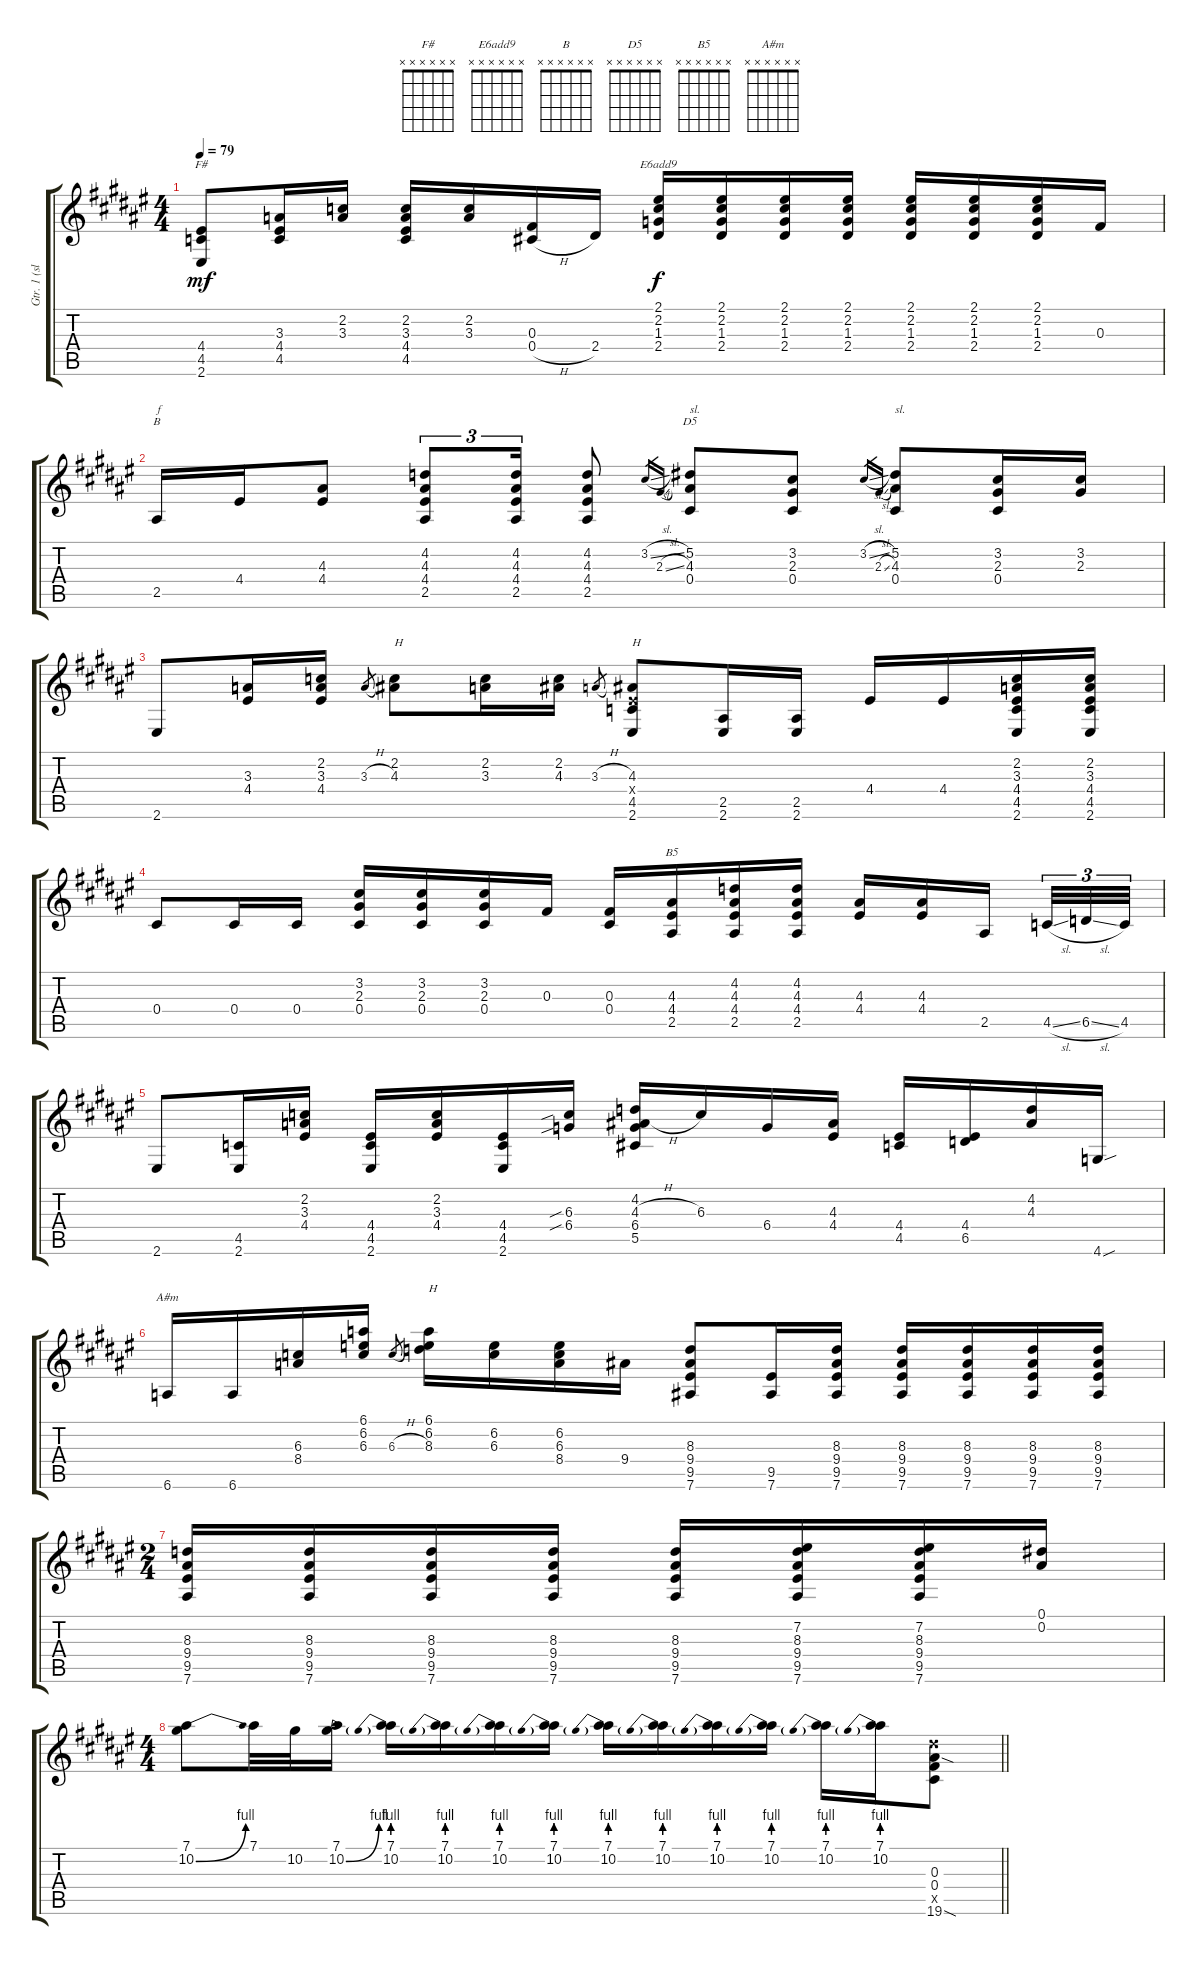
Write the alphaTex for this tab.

\track ("Gtr. 1 (slight fuzz)" "Gtr. 1 (sl") {instrument electricguitarclean}
\staff {score tabs}
\tuning (Eb4 Bb3 Gb3 Db3 Ab2 Eb2) {hide}
\chord ("F#" x x x x x x)
\chord ("E6add9" x x x x x x)
\chord ("B" x x x x x x)
\chord ("D5" x x x x x x)
\chord ("B5" x x x x x x)
\chord ("A#m" x x x x x x)
\ts (4 4)
\tempo 79
\clef g2
\ks f#
(4.4 4.5 2.6).8{ch "F#" dy mf} (3.3 4.4 4.5).16 (2.2 3.3).16 (2.2 3.3 4.4 4.5).16 (2.2 3.3).16 (0.3 0.4{h}).16 2.4.16 (2.1 2.2 1.3 2.4).16{ch "E6add9" dy f} (2.1 2.2 1.3 2.4).16 (2.1 2.2 1.3 2.4).16 (2.1 2.2 1.3 2.4).16 (2.1 2.2 1.3 2.4).16 (2.1 2.2 1.3 2.4).16 (2.1 2.2 1.3 2.4).16 0.3.16 |
2.5.16{ch "B" txt "f"} 4.4.16 (4.3 4.4).8 (4.2 4.3 4.4 2.5).8{tu (3 2)} (4.2 4.3 4.4 2.5).16{tu (3 2)} (4.2 4.3 4.4 2.5).8 3.2{sl}.16{gr} 2.3{sl}.16{gr} (5.2 4.3 0.4).8{ch "D5" txt "sl."} (3.2 2.3 0.4).8 3.2{sl}.16{gr} 2.3{sl}.16{gr} (5.2 4.3 0.4).8{txt "sl."} (3.2 2.3 0.4).16 (3.2 2.3).16 |
2.6.8 (3.3 4.4).16 (2.2 3.3 4.4).16 3.3{h}.8{gr} (2.2 4.3).8{txt "H"} (2.2 3.3).16 (2.2 4.3).16 3.3{h}.8{gr} (4.3 4.4{x} 4.5 2.6).8{txt "H"} (2.5 2.6).16 (2.5 2.6).16 4.4.16 4.4.16 (2.2 3.3 4.4 4.5 2.6).16 (2.2 3.3 4.4 4.5 2.6).16 |
0.4.8 0.4.16 0.4.16 (3.2 2.3 0.4).16 (3.2 2.3 0.4).16 (3.2 2.3 0.4).16 0.3.16 (0.3 0.4).16 (4.3 4.4 2.5).16{ch "B5"} (4.2 4.3 4.4 2.5).16 (4.2 4.3 4.4 2.5).16 (4.3 4.4).16 (4.3 4.4).16 2.5.16{beam splitsecondary} 4.5{sl}.32{tu (3 2)} 6.5{sl}.32{tu (3 2)} 4.5.32{tu (3 2)} |
2.6.8 (4.5 2.6).16 (2.2 3.3 4.4).16 (4.4 4.5 2.6).16 (2.2 3.3 4.4).16 (4.4 4.5 2.6).16 (6.3{sib} 6.4{sib}).16 (4.2 4.3{h} 6.4 5.5).16 6.3.16 6.4.16 (4.3 4.4).16 (4.4 4.5).16 (4.4 6.5).16 (4.2 4.3).16 4.6{sou}.16 |
6.6.16{ch "A#m"} 6.6.16 (6.3 8.4).16 (6.1 6.2 6.3).16 6.3{h}.8{gr} (6.1 6.2 8.3).16{txt "H"} (6.2 6.3).16 (6.2 6.3 8.4).16 9.4.16 (8.3 9.4 9.5 7.6).8 (9.5 7.6).16 (8.3 9.4 9.5 7.6).16 (8.3 9.4 9.5 7.6).16 (8.3 9.4 9.5 7.6).16 (8.3 9.4 9.5 7.6).16 (8.3 9.4 9.5 7.6).16 |
\ts (2 4)
(8.3 9.4 9.5 7.6).16 (8.3 9.4 9.5 7.6).16 (8.3 9.4 9.5 7.6).16 (8.3 9.4 9.5 7.6).16 (8.3 9.4 9.5 7.6).16 (7.2 8.3 9.4 9.5 7.6).16 (7.2 8.3 9.4 9.5 7.6).16 (0.1 0.2).16 |
\ts (4 4)
\barLineRight lightlight
(7.1 10.2{be (bend 0 0 60 4)}).8 7.1.32 10.2.32 (7.1 10.2{be (bend 0 0 60 4)}).16 (7.1 10.2{be (prebend 0 4 60 4)}).16 (7.1 10.2{be (prebend 0 4 60 4)}).16 (7.1 10.2{be (prebend 0 4 60 4)}).16 (7.1 10.2{be (prebend 0 4 60 4)}).16 (7.1 10.2{be (prebend 0 4 60 4)}).16 (7.1 10.2{be (prebend 0 4 60 4)}).16 (7.1 10.2{be (prebend 0 4 60 4)}).16 (7.1 10.2{be (prebend 0 4 60 4)}).16 (7.1 10.2{be (prebend 0 4 60 4)}).16 (7.1 10.2{be (prebend 0 4 60 4)}).16 (0.3 0.4 19.5{x} 19.6{sod}).8
